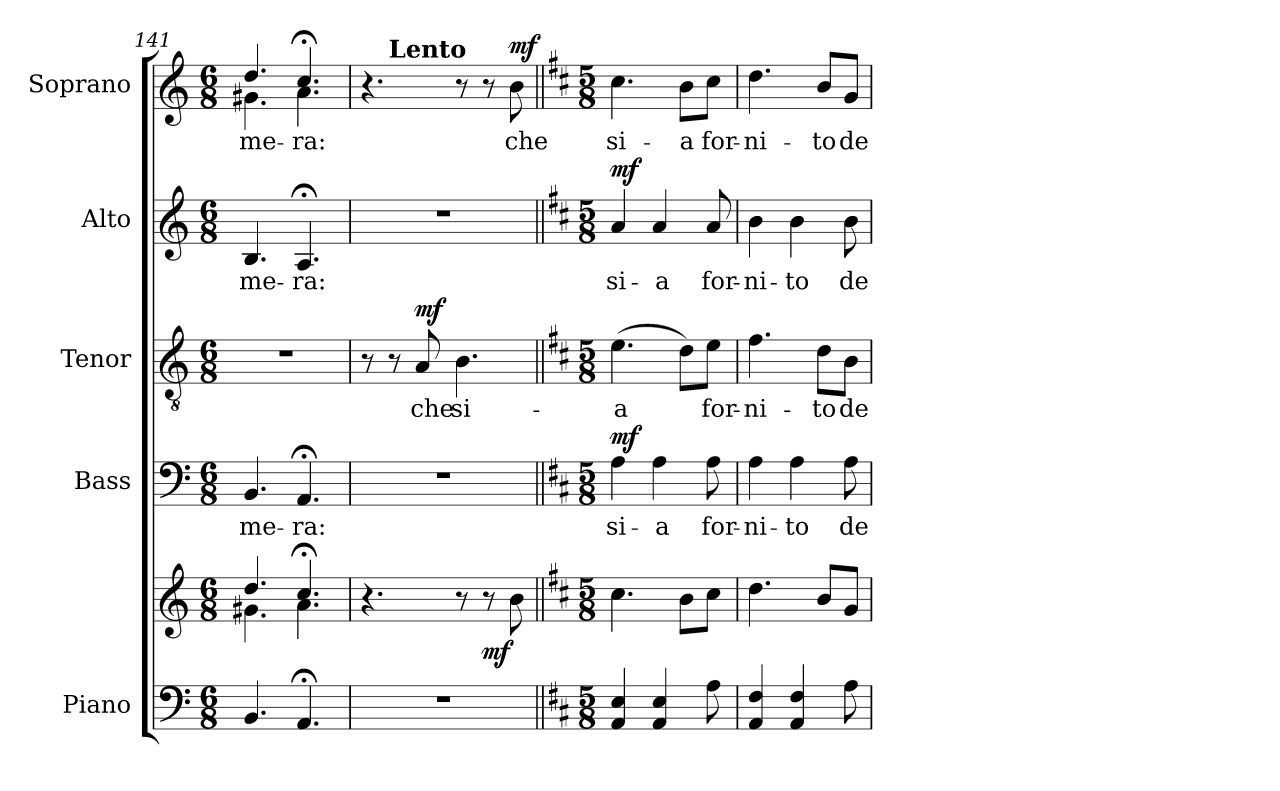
**kern	**kern	**dynam	**kern	**text	**dynam	**kern	**text	**dynam	**kern	**text	**dynam	**kern	**text	**dynam
*part5	*part5	*part5	*part4	*part4	*part4	*part3	*part3	*part3	*part2	*part2	*part2	*part1	*part1	*part1
*staff6	*staff5	*staff5/6	*staff4	*staff4	*staff4	*staff3	*staff3	*staff3	*staff2	*staff2	*staff2	*staff1	*staff1	*staff1
*I"Piano	*	*	*I"Bass	*	*	*I"Tenor	*	*	*I"Alto	*	*	*I"Soprano	*	*
*I'Pno.	*	*	*I'B.	*	*	*I'T.	*	*	*I'A.	*	*	*I'S.	*	*
*clefF4	*clefG2	*	*clefF4	*	*	*clefGv2	*	*	*clefG2	*	*	*clefG2	*	*
*	*	*	*	*	*	*ITrd7c12	*	*	*	*	*	*	*	*
*k[]	*k[]	*	*k[]	*	*	*k[]	*	*	*k[]	*	*	*k[]	*	*
*a:	*a:	*	*a:	*	*	*a:	*	*	*a:	*	*	*a:	*	*
*M6/8	*M6/8	*	*M6/8	*	*	*M6/8	*	*	*M6/8	*	*	*M6/8	*	*
=141	=141	=141	=141	=141	=141	=141	=141	=141	=141	=141	=141	=141	=141	=141
*	*^	*	*	*	*	*	*	*	*	*	*	*	*	*
!	!	!	!	!	!LO:LY:b:color=#000000	!	!LO:N:vis=1	!	!	!	!	!	!	!	!
!	!	!	!	!	!	!	!	!	!	!	!LO:LY:b:color=#000000	!	!	!	!
!	!	!	!	!	!	!	!	!	!	!	!	!	!	!LO:LY:b:color=#000000	!
*	*	*	*	*	*	*	*	*	*	*	*	*	*^	*	*
4.BBi/	4.ddi/	4.g#Xi\	.	4.BBi/	-me-	.	2.r	.	.	4.Bi/	-me-	.	4.ddi/	4.g#Xi\	-me-	.
!	!	!	!	!	!LO:LY:b:color=#000000	!	!	!	!	!	!	!	!	!	!	!
!	!	!	!	!	!	!	!	!	!	!	!LO:LY:b:color=#000000	!	!	!	!	!
!	!	!	!	!	!	!	!	!	!	!	!	!	!	!	!LO:LY:b:color=#000000	!
4.AA;i/	4.cc;i/	4.ai\	.	4.AA;i/	-ra:	.	.	.	.	4.A;i/	-ra:	.	4.cc;i/	4.ai\	-ra:	.
=142	=142	=142	=142	=142	=142	=142	=142	=142	=142	=142	=142	=142	=142	=142	=142	=142
!LO:N:vis=1	!	!	!	!LO:N:vis=1	!	!	!	!	!	!LO:N:vis=1	!	!	!	!	!	!
*^	*v	*v	*	*	*	*	*	*	*	*	*	*	*	*	*	*
2.r	2ryy	4.r	.	2.r	.	.	8r	.	.	2.r	.	.	4.r	8ryy	.	.
*	*	*	*	*	*	*	*	*	*	*	*	*	*MM60	*	*	*
!	!	!	!	!	!	!	!	!	!	!	!	!	!	!LO:TX:a:B:t=Lento	!	!
.	.	.	.	.	.	.	8r	.	.	.	.	.	.	2ryy	.	.
!	!	!	!	!	!	!	!	!LO:LY:b:color=#000000	!	!	!	!	!	!	!	!
.	.	.	.	.	.	.	8AAi/	che	mf	.	.	.	.	.	.	.
!	!	!	!	!	!	!	!	!LO:LY:b:color=#000000	!	!	!	!	!	!	!	!
.	.	8r	.	.	.	.	4.BBi\	si-	.	.	.	.	8r	.	.	.
.	4ryy	8r	mf	.	.	.	.	.	.	.	.	.	8r	.	.	.
!	!	!	!	!	!	!	!	!	!	!	!	!	!	!	!LO:LY:b:color=#000000	!
.	.	8bi\	.	.	.	.	.	.	.	.	.	.	8bi\	8ryy	che	mf
*	*	*	*	*	*	*	*	*	*	*	*	*	*v	*v	*	*
=143||	=143||	=143||	=143||	=143||	=143||	=143||	=143||	=143||	=143||	=143||	=143||	=143||	=143||	=143||	=143||
*k[f#c#]	*	*k[f#c#]	*	*k[f#c#]	*	*	*k[f#c#]	*	*	*k[f#c#]	*	*	*k[f#c#]	*	*
*D:	*	*D:	*	*D:	*	*	*D:	*	*	*D:	*	*	*D:	*	*
*M5/8	*	*M5/8	*	*M5/8	*	*	*M5/8	*	*	*M5/8	*	*	*M5/8	*	*
*	*	*	*	*	*	*	*	*	*	*	*	*	*^	*	*
!	!	!	!	!	!LO:LY:b:color=#000000	!	!	!	!	!	!	!	!	!	!	!
*	*	*	*	*	*	*	*	*	*	*	*	*	*v	*v	*	*
*	*	*	*	*	*	*	*	*	*	*	*	*	*^	*	*
!	!	!	!	!	!	!	!	!LO:LY:b:color=#000000	!	!	!	!	!	!	!	!
*	*	*	*	*	*	*	*	*	*	*	*	*	*v	*v	*	*
*	*	*	*	*	*	*	*	*	*	*	*	*	*^	*	*
!	!	!	!	!	!	!	!	!	!	!	!LO:LY:b:color=#000000	!	!	!	!	!
*	*	*	*	*	*	*	*	*	*	*	*	*	*v	*v	*	*
*	*	*	*	*	*	*	*	*	*	*	*	*	*^	*	*
!	!	!	!	!	!	!	!	!	!	!	!	!	!	!	!LO:LY:b:color=#000000	!
*	*	*	*	*	*	*	*	*	*	*	*	*	*v	*v	*	*
4AAi/ 4Ei	4.ryy	4.cc#i\	.	4Ai\	si-	mf	(4.Ei\	-a	.	4ai/	si-	mf	4.cc#i\	si-	.
!	!	!	!	!	!LO:LY:b:color=#000000	!	!	!	!	!	!	!	!	!	!
!	!	!	!	!	!	!	!	!	!	!	!LO:LY:b:color=#000000	!	!	!	!
4AAi/ 4Ei	.	.	.	4Ai\	-a	.	.	.	.	4ai/	-a	.	.	.	.
!	!	!	!	!	!	!	!	!	!	!	!	!	!	!LO:LY:b:color=#000000	!
.	8ryy	8bi\L	.	.	.	.	8Di\L)	.	.	.	.	.	8bi\L	-a	.
!	!	!	!	!	!LO:LY:b:color=#000000	!	!	!	!	!	!	!	!	!	!
!	!	!	!	!	!	!	!	!LO:LY:b:color=#000000	!	!	!	!	!	!	!
!	!	!	!	!	!	!	!	!	!	!	!LO:LY:b:color=#000000	!	!	!	!
!	!	!	!	!	!	!	!	!	!	!	!	!	!	!LO:LY:b:color=#000000	!
8Ai\	8ryy	8cc#i\J	.	8Ai\	for-	.	8Ei\J	for-	.	8ai/	for-	.	8cc#i\J	for-	.
=144	=144	=144	=144	=144	=144	=144	=144	=144	=144	=144	=144	=144	=144	=144	=144
!	!	!	!	!	!LO:LY:b:color=#000000	!	!	!	!	!	!	!	!	!	!
!	!	!	!	!	!	!	!	!LO:LY:b:color=#000000	!	!	!	!	!	!	!
!	!	!	!	!	!	!	!	!	!	!	!LO:LY:b:color=#000000	!	!	!	!
!	!	!	!	!	!	!	!	!	!	!	!	!	!	!LO:LY:b:color=#000000	!
4AAi/ 4F#i	4.ryy	4.ddi\	.	4Ai\	-ni-	.	4.F#i\	-ni-	.	4bi\	-ni-	.	4.ddi\	-ni-	.
!	!	!	!	!	!LO:LY:b:color=#000000	!	!	!	!	!	!	!	!	!	!
!	!	!	!	!	!	!	!	!	!	!	!LO:LY:b:color=#000000	!	!	!	!
4AAi/ 4F#i	.	.	.	4Ai\	-to	.	.	.	.	4bi\	-to	.	.	.	.
!	!	!	!	!	!	!	!	!LO:LY:b:color=#000000	!	!	!	!	!	!	!
!	!	!	!	!	!	!	!	!	!	!	!	!	!	!LO:LY:b:color=#000000	!
.	8ryy	8bi/L	.	.	.	.	8Di\L	-to	.	.	.	.	8bi/L	-to	.
!	!	!	!	!	!LO:LY:b:color=#000000	!	!	!	!	!	!	!	!	!	!
!	!	!	!	!	!	!	!	!LO:LY:b:color=#000000	!	!	!	!	!	!	!
!	!	!	!	!	!	!	!	!	!	!	!LO:LY:b:color=#000000	!	!	!	!
!	!	!	!	!	!	!	!	!	!	!	!	!	!	!LO:LY:b:color=#000000	!
8Ai\	8ryy	8gi/J	.	8Ai\	de	.	8BBi\J	de	.	8bi\	de	.	8gi/J	de	.
*v	*v	*	*	*	*	*	*	*	*	*	*	*	*	*	*
=	=	=	=	=	=	=	=	=	=	=	=	=	=	=
*-	*-	*-	*-	*-	*-	*-	*-	*-	*-	*-	*-	*-	*-	*-
